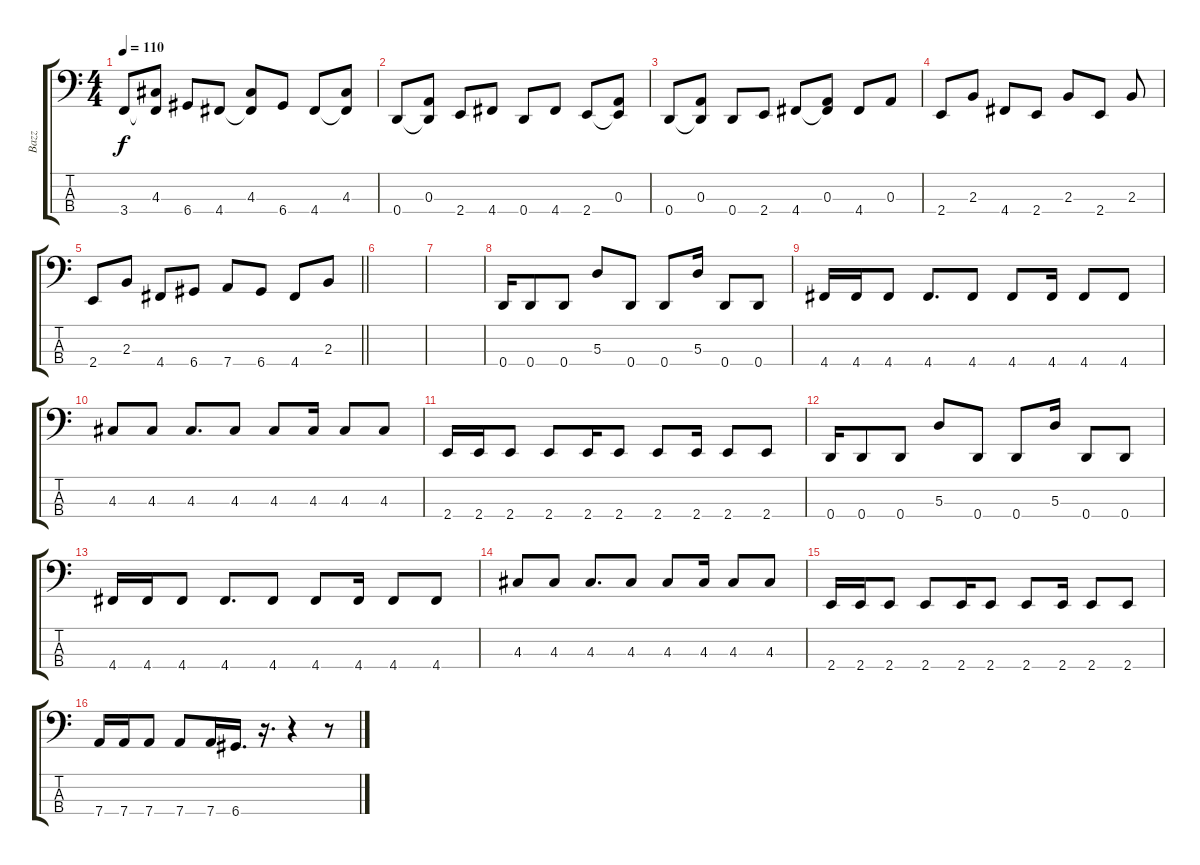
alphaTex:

\track ("Bazz" "Bazz") {instrument electricbassfinger}
\staff {score tabs}
\tuning (G2 D2 A1 D1) {hide}
\ts (4 4)
\tempo 110
\clef f4
\ks c
3.4.8{dy f} (4.3 3.4{t}).8 6.4.8 4.4.8 (4.3 4.4{t}).8 6.4.8 4.4.8 (4.3 4.4{t}).8 |
0.4.8 (0.3 0.4{t}).8 2.4.8 4.4.8 0.4.8 4.4.8 2.4.8 (0.3 2.4{t}).8 |
0.4.8 (0.3 0.4{t}).8 0.4.8 2.4.8 4.4.8 (0.3 4.4{t}).8 4.4.8 0.3.8 |
2.4.8 2.3.8 4.4.8 2.4.8 2.3.8 2.4.8 2.3.8 |
\barLineRight lightlight
2.4.8 2.3.8 4.4.8 6.4.8 7.4.8 6.4.8 4.4.8 2.3.8 |
|
|
0.4.16{volume 16} 0.4.8 0.4.8 5.3.8 0.4.8 0.4.8 5.3.16 0.4.8 0.4.8 |
4.4.16 4.4.16 4.4.8 4.4.8{d} 4.4.8 4.4.8 4.4.16 4.4.8 4.4.8 |
4.3.8 4.3.8 4.3.8{d} 4.3.8 4.3.8 4.3.16 4.3.8 4.3.8 |
2.4.16 2.4.16 2.4.8 2.4.8 2.4.16 2.4.8 2.4.8 2.4.16 2.4.8 2.4.8 |
0.4.16 0.4.8 0.4.8 5.3.8 0.4.8 0.4.8 5.3.16 0.4.8 0.4.8 |
4.4.16 4.4.16 4.4.8 4.4.8{d} 4.4.8 4.4.8 4.4.16 4.4.8 4.4.8 |
4.3.8 4.3.8 4.3.8{d} 4.3.8 4.3.8 4.3.16 4.3.8 4.3.8 |
2.4.16 2.4.16 2.4.8 2.4.8 2.4.16 2.4.8 2.4.8 2.4.16 2.4.8 2.4.8 |
7.4.16 7.4.16 7.4.8 7.4.8 7.4.16 6.4.16{d} r.16{d} r.4 r.8
